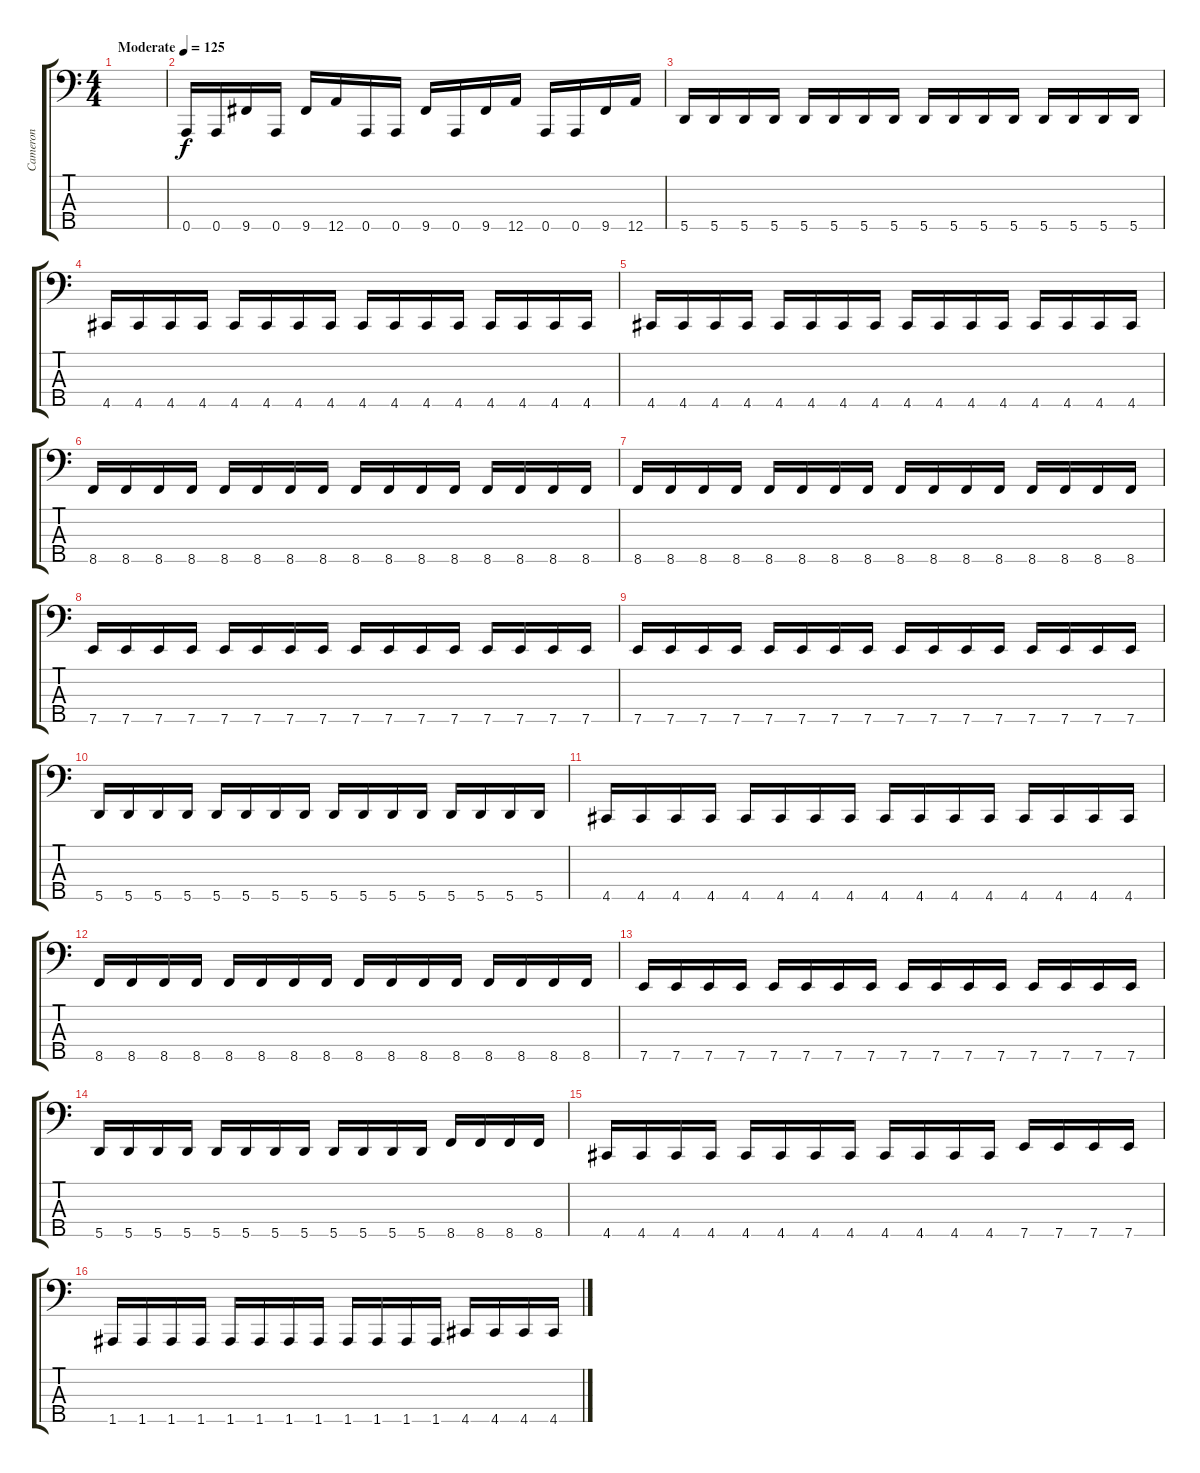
\track ("Cameron" "Cameron") {instrument electricbassfinger}
\staff {score tabs}
\tuning (G2 D2 A1 E1 A0) {hide}
\ts (4 4)
\tempo (125 "Moderate")
\clef f4
\ks c
|
0.5.16 0.5.16 9.5.16 0.5.16 9.5.16 12.5.16 0.5.16 0.5.16 9.5.16 0.5.16 9.5.16 12.5.16 0.5.16 0.5.16 9.5.16 12.5.16 |
5.5.16 5.5.16 5.5.16 5.5.16 5.5.16 5.5.16 5.5.16 5.5.16 5.5.16 5.5.16 5.5.16 5.5.16 5.5.16 5.5.16 5.5.16 5.5.16 |
4.5.16 4.5.16 4.5.16 4.5.16 4.5.16 4.5.16 4.5.16 4.5.16 4.5.16 4.5.16 4.5.16 4.5.16 4.5.16 4.5.16 4.5.16 4.5.16 |
4.5.16 4.5.16 4.5.16 4.5.16 4.5.16 4.5.16 4.5.16 4.5.16 4.5.16 4.5.16 4.5.16 4.5.16 4.5.16 4.5.16 4.5.16 4.5.16 |
8.5.16 8.5.16 8.5.16 8.5.16 8.5.16 8.5.16 8.5.16 8.5.16 8.5.16 8.5.16 8.5.16 8.5.16 8.5.16 8.5.16 8.5.16 8.5.16 |
8.5.16 8.5.16 8.5.16 8.5.16 8.5.16 8.5.16 8.5.16 8.5.16 8.5.16 8.5.16 8.5.16 8.5.16 8.5.16 8.5.16 8.5.16 8.5.16 |
7.5.16 7.5.16 7.5.16 7.5.16 7.5.16 7.5.16 7.5.16 7.5.16 7.5.16 7.5.16 7.5.16 7.5.16 7.5.16 7.5.16 7.5.16 7.5.16 |
7.5.16 7.5.16 7.5.16 7.5.16 7.5.16 7.5.16 7.5.16 7.5.16 7.5.16 7.5.16 7.5.16 7.5.16 7.5.16 7.5.16 7.5.16 7.5.16 |
5.5.16 5.5.16 5.5.16 5.5.16 5.5.16 5.5.16 5.5.16 5.5.16 5.5.16 5.5.16 5.5.16 5.5.16 5.5.16 5.5.16 5.5.16 5.5.16 |
4.5.16 4.5.16 4.5.16 4.5.16 4.5.16 4.5.16 4.5.16 4.5.16 4.5.16 4.5.16 4.5.16 4.5.16 4.5.16 4.5.16 4.5.16 4.5.16 |
8.5.16 8.5.16 8.5.16 8.5.16 8.5.16 8.5.16 8.5.16 8.5.16 8.5.16 8.5.16 8.5.16 8.5.16 8.5.16 8.5.16 8.5.16 8.5.16 |
7.5.16 7.5.16 7.5.16 7.5.16 7.5.16 7.5.16 7.5.16 7.5.16 7.5.16 7.5.16 7.5.16 7.5.16 7.5.16 7.5.16 7.5.16 7.5.16 |
5.5.16 5.5.16 5.5.16 5.5.16 5.5.16 5.5.16 5.5.16 5.5.16 5.5.16 5.5.16 5.5.16 5.5.16 8.5.16 8.5.16 8.5.16 8.5.16 |
4.5.16 4.5.16 4.5.16 4.5.16 4.5.16 4.5.16 4.5.16 4.5.16 4.5.16 4.5.16 4.5.16 4.5.16 7.5.16 7.5.16 7.5.16 7.5.16 |
1.5.16 1.5.16 1.5.16 1.5.16 1.5.16 1.5.16 1.5.16 1.5.16 1.5.16 1.5.16 1.5.16 1.5.16 4.5.16 4.5.16 4.5.16 4.5.16
